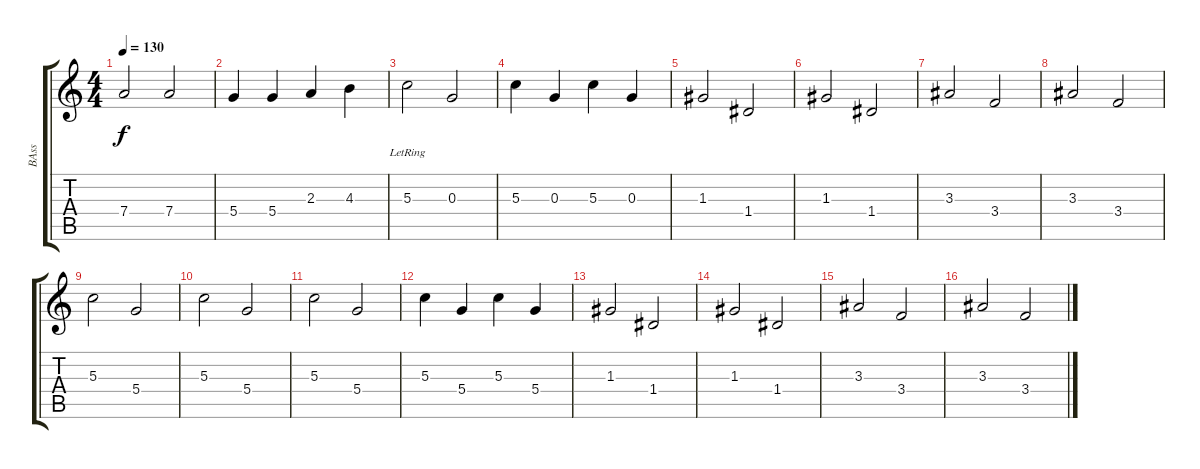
\track ("BAss" "BAss") {instrument acousticbass}
\staff {score tabs}
\tuning (E4 B3 G3 D3 A2 E2) {hide}
\ts (4 4)
\tempo 130
\clef g2
\ks c
7.4.2{dy f} 7.4.2 |
5.4.4 5.4.4 2.3.4 4.3.4 |
5.3{lr}.2 0.3.2 |
5.3.4 0.3.4 5.3.4 0.3.4 |
1.3.2 1.4.2 |
1.3.2 1.4.2 |
3.3.2 3.4.2 |
3.3.2 3.4.2 |
5.3.2 5.4.2 |
5.3.2 5.4.2 |
5.3.2 5.4.2 |
5.3.4 5.4.4 5.3.4 5.4.4 |
1.3.2 1.4.2 |
1.3.2 1.4.2 |
3.3.2 3.4.2 |
3.3.2 3.4.2
